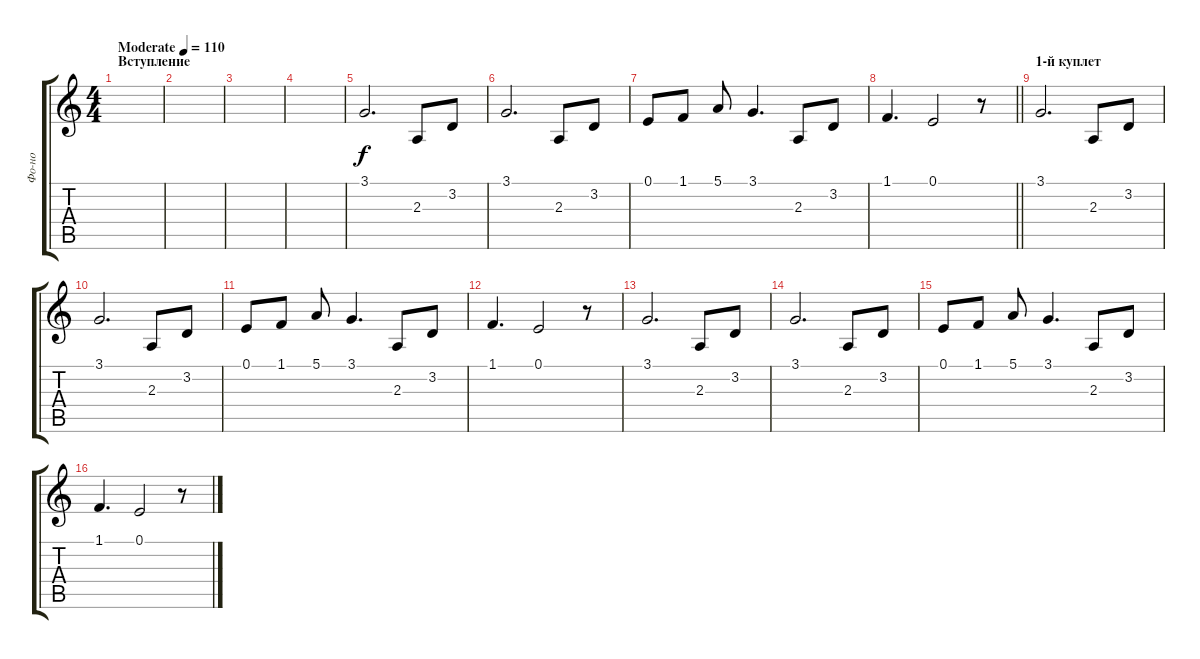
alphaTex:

\track ("Фо-но" "Фо-но") {instrument sitar}
\staff {score tabs}
\tuning (E4 B3 G3 D3 A2 E2) {hide}
\ts (4 4)
\section ("" "Вступление")
\tempo (110 "Moderate")
\clef g2
\ks c
|
|
|
|
3.1.2{d} 2.3.8 3.2.8 |
3.1.2{d} 2.3.8 3.2.8 |
0.1.8 1.1.8 5.1.8 3.1.4{d} 2.3.8 3.2.8 |
\barLineRight lightlight
1.1.4{d} 0.1.2 r.8 |
\section ("" "1-й куплет")
3.1.2{d} 2.3.8 3.2.8 |
3.1.2{d} 2.3.8 3.2.8 |
0.1.8 1.1.8 5.1.8 3.1.4{d} 2.3.8 3.2.8 |
1.1.4{d} 0.1.2 r.8 |
3.1.2{d} 2.3.8 3.2.8 |
3.1.2{d} 2.3.8 3.2.8 |
0.1.8 1.1.8 5.1.8 3.1.4{d} 2.3.8 3.2.8 |
1.1.4{d} 0.1.2 r.8
